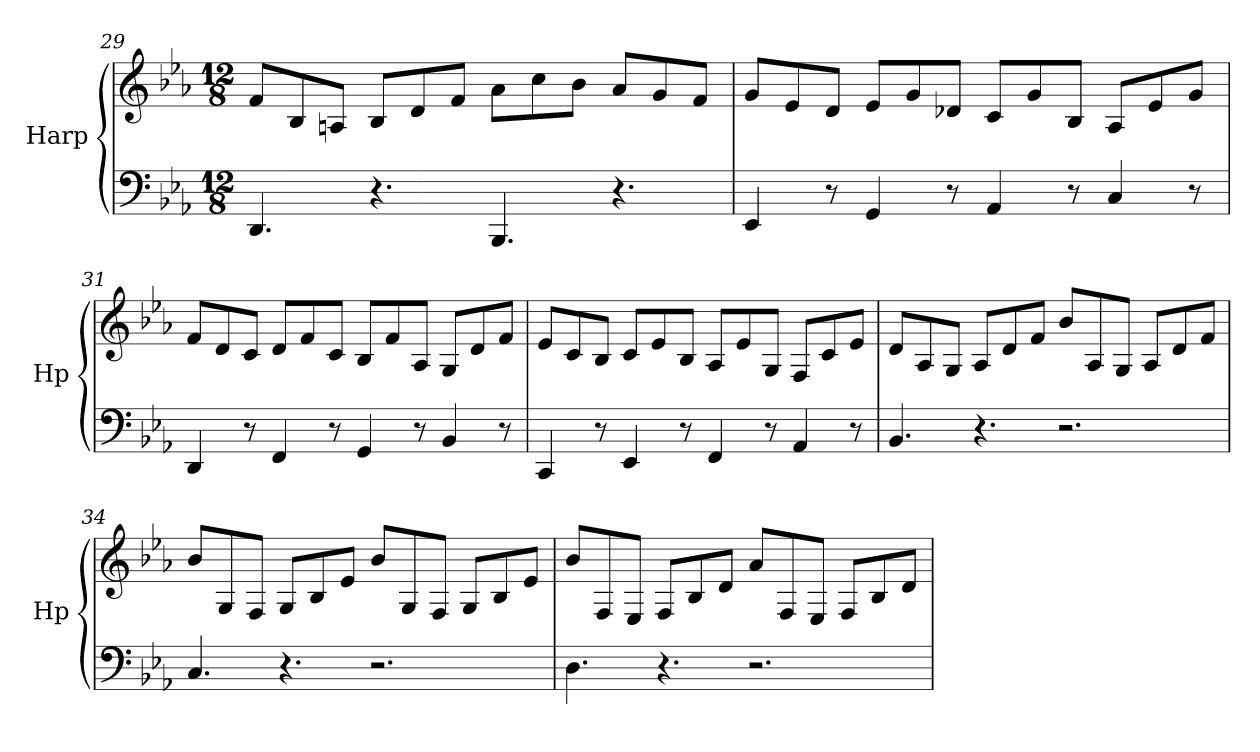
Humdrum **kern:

**kern	**kern
*part1	*part1
*staff2	*staff1
*I"Harp	*
*I'Hp	*
*clefF4	*clefG2
*k[b-e-a-]	*k[b-e-a-]
*M12/8	*M12/8
=29	=29
4.DD/	8f/L
.	8B-/
.	8An/J
4.r	8B-/L
.	8d/
.	8f/J
4.BBB-/	8a-\L
.	8cc\
.	8b-\J
4.r	8a-/L
.	8g/
.	8f/J
=30	=30
4EE-/	8g/L
.	8e-/
8r	8d/J
4GG/	8e-/L
.	8g/
8r	8d-X/J
4AA-/	8c/L
.	8g/
8r	8B-/J
4C/	8A-/L
.	8e-/
8r	8g/J
!!LO:LB:g=z
=31	=31
4DD/	8f/L
.	8d/
8r	8c/J
4FF/	8d/L
.	8f/
8r	8c/J
4GG/	8B-/L
.	8f/
8r	8A-/J
4BB-/	8G/L
.	8d/
8r	8f/J
=32	=32
4CC/	8e-/L
.	8c/
8r	8B-/J
4EE-/	8c/L
.	8e-/
8r	8B-/J
4FF/	8A-/L
.	8e-/
8r	8G/J
4AA-/	8F/L
.	8c/
8r	8e-/J
=33	=33
4.BB-/	8d/L
.	8A-/
.	8G/J
4.r	8A-/L
.	8d/
.	8f/J
2.r	8b-/L
.	8A-/
.	8G/J
.	8A-/L
.	8d/
.	8f/J
!!LO:LB:g=z
=34	=34
4.C/	8b-/L
.	8G/
.	8F/J
4.r	8G/L
.	8B-/
.	8e-/J
2.r	8b-/L
.	8G/
.	8F/J
.	8G/L
.	8B-/
.	8e-/J
=35	=35
4.D\	8b-/L
.	8F/
.	8E-/J
4.r	8F/L
.	8B-/
.	8d/J
2.r	8a-/L
.	8F/
.	8E-/J
.	8F/L
.	8B-/
.	8d/J
=	=
*-	*-
